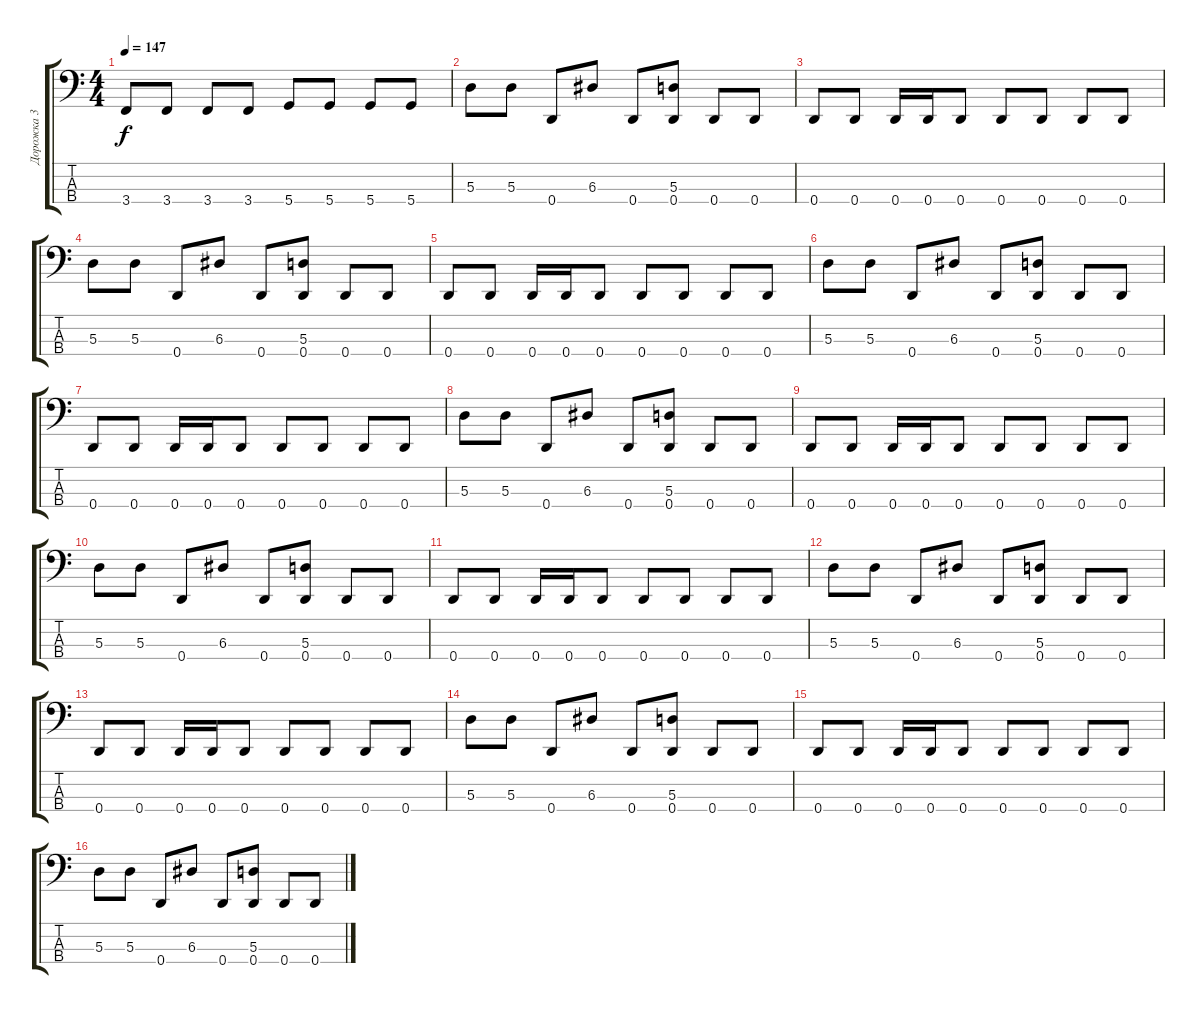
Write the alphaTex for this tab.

\track ("Дорожка 3" "Дорожка 3") {instrument electricbasspick}
\staff {score tabs}
\tuning (G2 D2 A1 D1) {hide}
\ts (4 4)
\tempo 147
\clef f4
\ks c
3.4.8{dy f} 3.4.8 3.4.8 3.4.8 5.4.8 5.4.8 5.4.8 5.4.8 |
5.3.8 5.3.8 0.4.8 6.3.8 0.4.8 (5.3 0.4).8 0.4.8 0.4.8 |
0.4.8 0.4.8 0.4.16 0.4.16 0.4.8 0.4.8 0.4.8 0.4.8 0.4.8 |
5.3.8 5.3.8 0.4.8 6.3.8 0.4.8 (5.3 0.4).8 0.4.8 0.4.8 |
0.4.8 0.4.8 0.4.16 0.4.16 0.4.8 0.4.8 0.4.8 0.4.8 0.4.8 |
5.3.8 5.3.8 0.4.8 6.3.8 0.4.8 (5.3 0.4).8 0.4.8 0.4.8 |
0.4.8 0.4.8 0.4.16 0.4.16 0.4.8 0.4.8 0.4.8 0.4.8 0.4.8 |
5.3.8 5.3.8 0.4.8 6.3.8 0.4.8 (5.3 0.4).8 0.4.8 0.4.8 |
0.4.8 0.4.8 0.4.16 0.4.16 0.4.8 0.4.8 0.4.8 0.4.8 0.4.8 |
5.3.8 5.3.8 0.4.8 6.3.8 0.4.8 (5.3 0.4).8 0.4.8 0.4.8 |
0.4.8 0.4.8 0.4.16 0.4.16 0.4.8 0.4.8 0.4.8 0.4.8 0.4.8 |
5.3.8 5.3.8 0.4.8 6.3.8 0.4.8 (5.3 0.4).8 0.4.8 0.4.8 |
0.4.8 0.4.8 0.4.16 0.4.16 0.4.8 0.4.8 0.4.8 0.4.8 0.4.8 |
5.3.8 5.3.8 0.4.8 6.3.8 0.4.8 (5.3 0.4).8 0.4.8 0.4.8 |
0.4.8 0.4.8 0.4.16 0.4.16 0.4.8 0.4.8 0.4.8 0.4.8 0.4.8 |
5.3.8 5.3.8 0.4.8 6.3.8 0.4.8 (5.3 0.4).8 0.4.8 0.4.8
